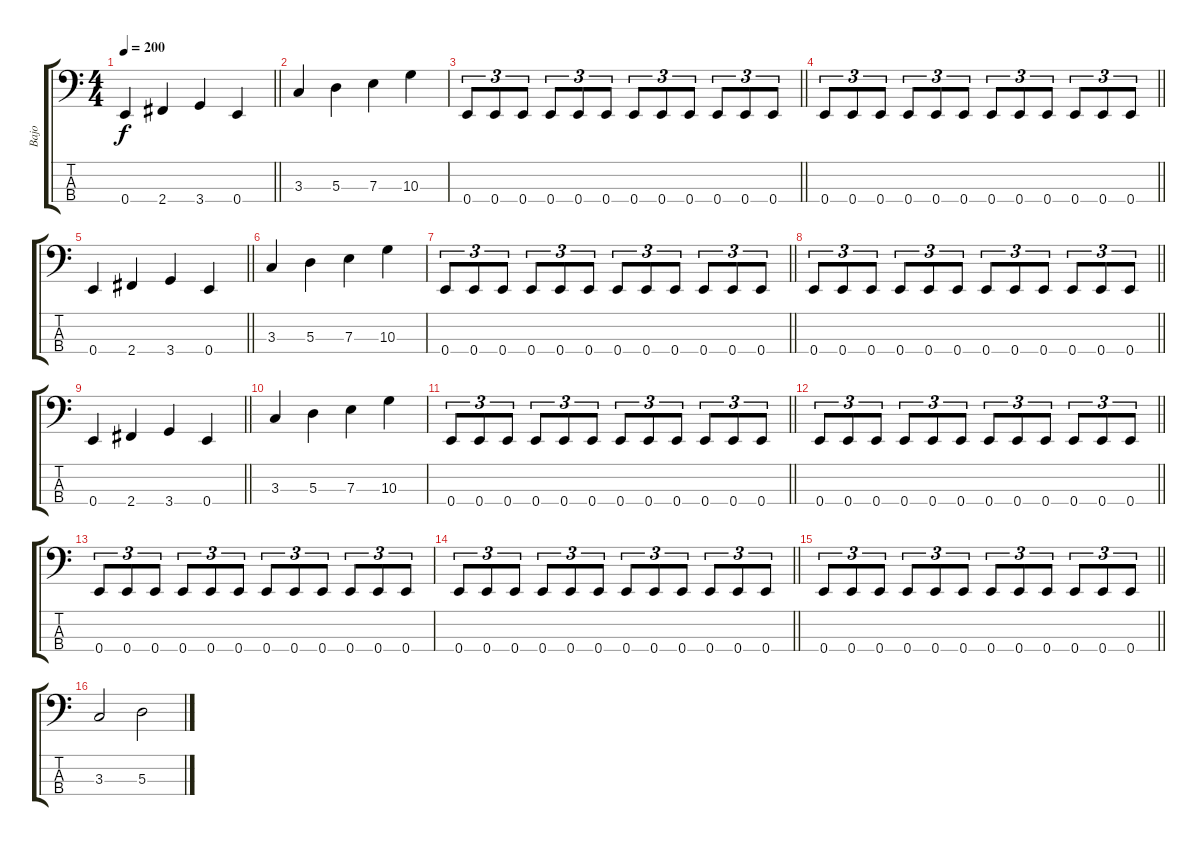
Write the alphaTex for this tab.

\track ("Bajo" "Bajo") {instrument electricbassfinger}
\staff {score tabs}
\tuning (G2 D2 A1 E1) {hide}
\ts (4 4)
\tempo 200
\clef f4
\barLineRight lightlight
\ks c
0.4.4{dy f} 2.4.4 3.4.4 0.4.4 |
3.3.4 5.3.4 7.3.4 10.3.4 |
\barLineRight lightlight
0.4.8{tu (3 2)} 0.4.8{tu (3 2)} 0.4.8{tu (3 2)} 0.4.8{tu (3 2)} 0.4.8{tu (3 2)} 0.4.8{tu (3 2)} 0.4.8{tu (3 2)} 0.4.8{tu (3 2)} 0.4.8{tu (3 2)} 0.4.8{tu (3 2)} 0.4.8{tu (3 2)} 0.4.8{tu (3 2)} |
\barLineRight lightlight
0.4.8{tu (3 2)} 0.4.8{tu (3 2)} 0.4.8{tu (3 2)} 0.4.8{tu (3 2)} 0.4.8{tu (3 2)} 0.4.8{tu (3 2)} 0.4.8{tu (3 2)} 0.4.8{tu (3 2)} 0.4.8{tu (3 2)} 0.4.8{tu (3 2)} 0.4.8{tu (3 2)} 0.4.8{tu (3 2)} |
\barLineRight lightlight
0.4.4 2.4.4 3.4.4 0.4.4 |
3.3.4 5.3.4 7.3.4 10.3.4 |
\barLineRight lightlight
0.4.8{tu (3 2)} 0.4.8{tu (3 2)} 0.4.8{tu (3 2)} 0.4.8{tu (3 2)} 0.4.8{tu (3 2)} 0.4.8{tu (3 2)} 0.4.8{tu (3 2)} 0.4.8{tu (3 2)} 0.4.8{tu (3 2)} 0.4.8{tu (3 2)} 0.4.8{tu (3 2)} 0.4.8{tu (3 2)} |
\barLineRight lightlight
0.4.8{tu (3 2)} 0.4.8{tu (3 2)} 0.4.8{tu (3 2)} 0.4.8{tu (3 2)} 0.4.8{tu (3 2)} 0.4.8{tu (3 2)} 0.4.8{tu (3 2)} 0.4.8{tu (3 2)} 0.4.8{tu (3 2)} 0.4.8{tu (3 2)} 0.4.8{tu (3 2)} 0.4.8{tu (3 2)} |
\barLineRight lightlight
0.4.4 2.4.4 3.4.4 0.4.4 |
3.3.4 5.3.4 7.3.4 10.3.4 |
\barLineRight lightlight
0.4.8{tu (3 2)} 0.4.8{tu (3 2)} 0.4.8{tu (3 2)} 0.4.8{tu (3 2)} 0.4.8{tu (3 2)} 0.4.8{tu (3 2)} 0.4.8{tu (3 2)} 0.4.8{tu (3 2)} 0.4.8{tu (3 2)} 0.4.8{tu (3 2)} 0.4.8{tu (3 2)} 0.4.8{tu (3 2)} |
\barLineRight lightlight
0.4.8{tu (3 2)} 0.4.8{tu (3 2)} 0.4.8{tu (3 2)} 0.4.8{tu (3 2)} 0.4.8{tu (3 2)} 0.4.8{tu (3 2)} 0.4.8{tu (3 2)} 0.4.8{tu (3 2)} 0.4.8{tu (3 2)} 0.4.8{tu (3 2)} 0.4.8{tu (3 2)} 0.4.8{tu (3 2)} |
0.4.8{tu (3 2)} 0.4.8{tu (3 2)} 0.4.8{tu (3 2)} 0.4.8{tu (3 2)} 0.4.8{tu (3 2)} 0.4.8{tu (3 2)} 0.4.8{tu (3 2)} 0.4.8{tu (3 2)} 0.4.8{tu (3 2)} 0.4.8{tu (3 2)} 0.4.8{tu (3 2)} 0.4.8{tu (3 2)} |
\barLineRight lightlight
0.4.8{tu (3 2)} 0.4.8{tu (3 2)} 0.4.8{tu (3 2)} 0.4.8{tu (3 2)} 0.4.8{tu (3 2)} 0.4.8{tu (3 2)} 0.4.8{tu (3 2)} 0.4.8{tu (3 2)} 0.4.8{tu (3 2)} 0.4.8{tu (3 2)} 0.4.8{tu (3 2)} 0.4.8{tu (3 2)} |
\barLineRight lightlight
0.4.8{tu (3 2)} 0.4.8{tu (3 2)} 0.4.8{tu (3 2)} 0.4.8{tu (3 2)} 0.4.8{tu (3 2)} 0.4.8{tu (3 2)} 0.4.8{tu (3 2)} 0.4.8{tu (3 2)} 0.4.8{tu (3 2)} 0.4.8{tu (3 2)} 0.4.8{tu (3 2)} 0.4.8{tu (3 2)} |
3.3.2 5.3.2
